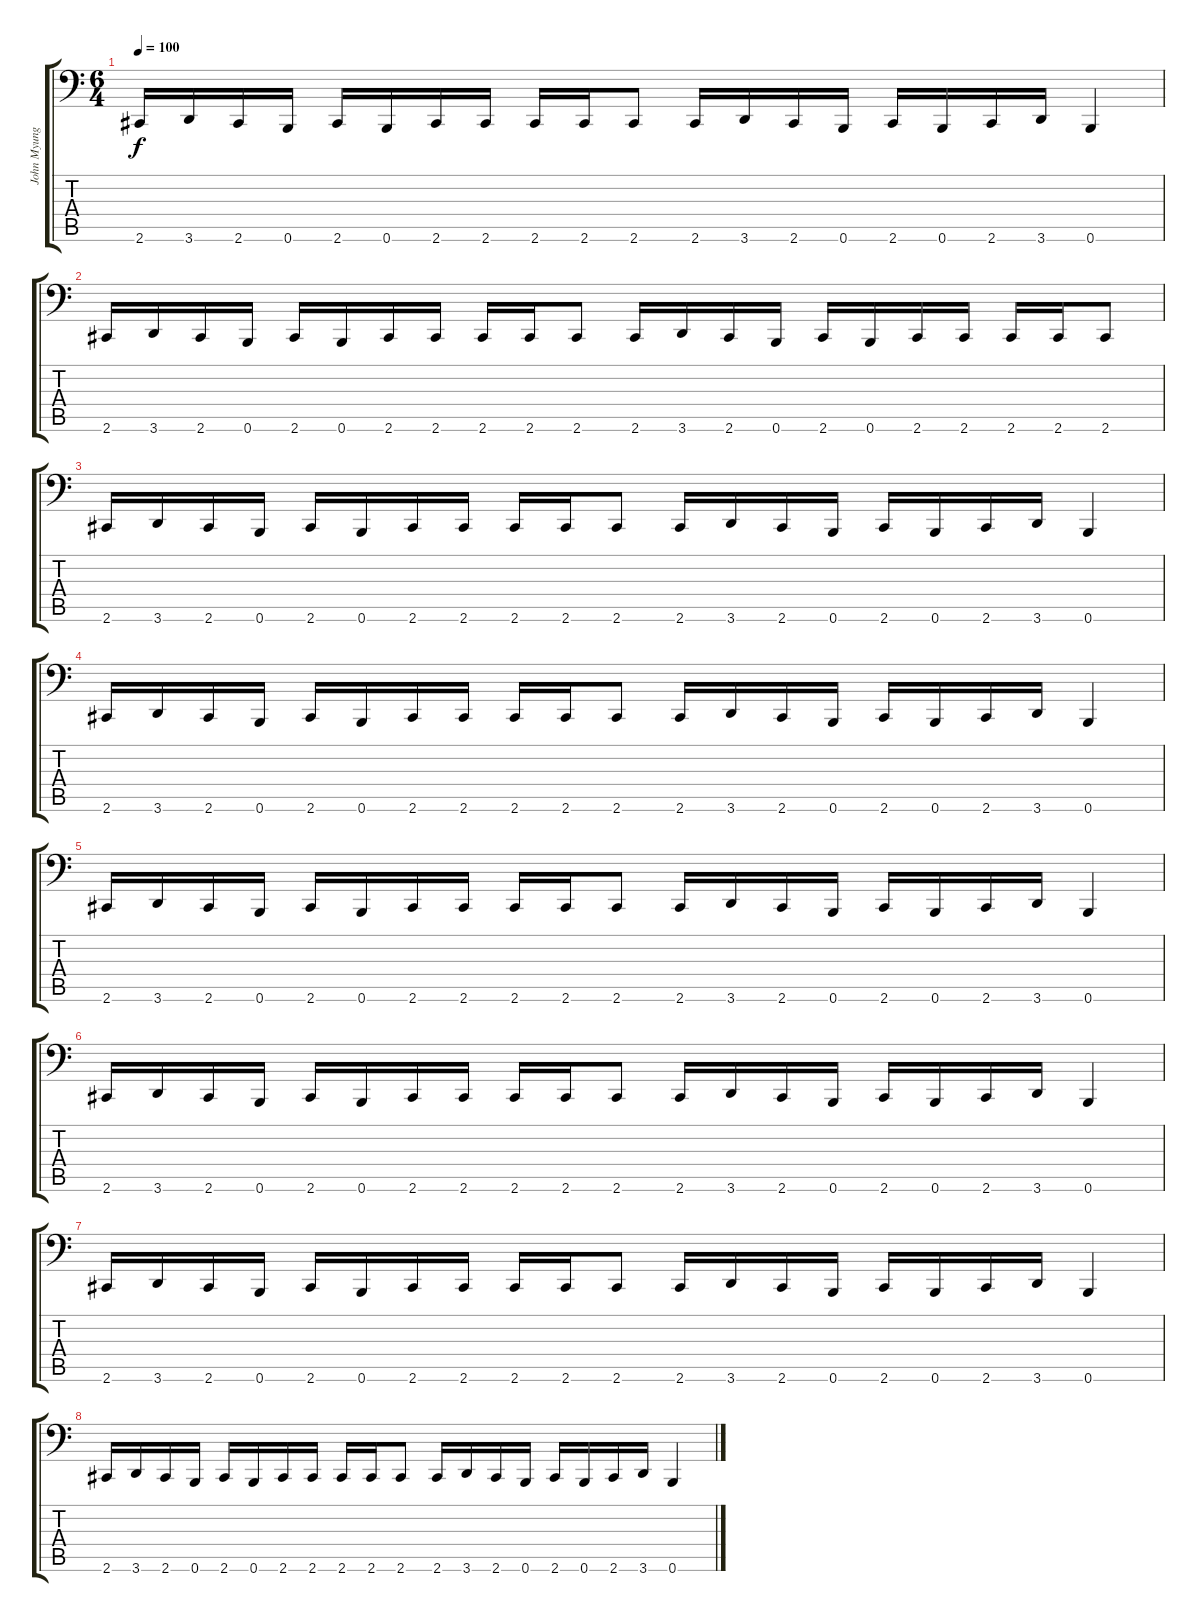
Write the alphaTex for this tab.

\track ("John Myung" "John Myung") {instrument electricbassfinger}
\staff {score tabs}
\tuning (C3 G2 D2 A1 E1 B0) {hide}
\ts (6 4)
\tempo 100
\clef f4
\ks c
2.6.16{dy f} 3.6.16 2.6.16 0.6.16 2.6.16 0.6.16 2.6.16 2.6.16 2.6.16 2.6.16 2.6.8 2.6.16 3.6.16 2.6.16 0.6.16 2.6.16 0.6.16 2.6.16 3.6.16 0.6.4 |
2.6.16 3.6.16 2.6.16 0.6.16 2.6.16 0.6.16 2.6.16 2.6.16 2.6.16 2.6.16 2.6.8 2.6.16 3.6.16 2.6.16 0.6.16 2.6.16 0.6.16 2.6.16 2.6.16 2.6.16 2.6.16 2.6.8 |
2.6.16 3.6.16 2.6.16 0.6.16 2.6.16 0.6.16 2.6.16 2.6.16 2.6.16 2.6.16 2.6.8 2.6.16 3.6.16 2.6.16 0.6.16 2.6.16 0.6.16 2.6.16 3.6.16 0.6.4 |
2.6.16 3.6.16 2.6.16 0.6.16 2.6.16 0.6.16 2.6.16 2.6.16 2.6.16 2.6.16 2.6.8 2.6.16 3.6.16 2.6.16 0.6.16 2.6.16 0.6.16 2.6.16 3.6.16 0.6.4 |
2.6.16 3.6.16 2.6.16 0.6.16 2.6.16 0.6.16 2.6.16 2.6.16 2.6.16 2.6.16 2.6.8 2.6.16 3.6.16 2.6.16 0.6.16 2.6.16 0.6.16 2.6.16 3.6.16 0.6.4 |
2.6.16 3.6.16 2.6.16 0.6.16 2.6.16 0.6.16 2.6.16 2.6.16 2.6.16 2.6.16 2.6.8 2.6.16 3.6.16 2.6.16 0.6.16 2.6.16 0.6.16 2.6.16 3.6.16 0.6.4 |
2.6.16 3.6.16 2.6.16 0.6.16 2.6.16 0.6.16 2.6.16 2.6.16 2.6.16 2.6.16 2.6.8 2.6.16 3.6.16 2.6.16 0.6.16 2.6.16 0.6.16 2.6.16 3.6.16 0.6.4 |
2.6.16 3.6.16 2.6.16 0.6.16 2.6.16 0.6.16 2.6.16 2.6.16 2.6.16 2.6.16 2.6.8 2.6.16 3.6.16 2.6.16 0.6.16 2.6.16 0.6.16 2.6.16 3.6.16 0.6.4
